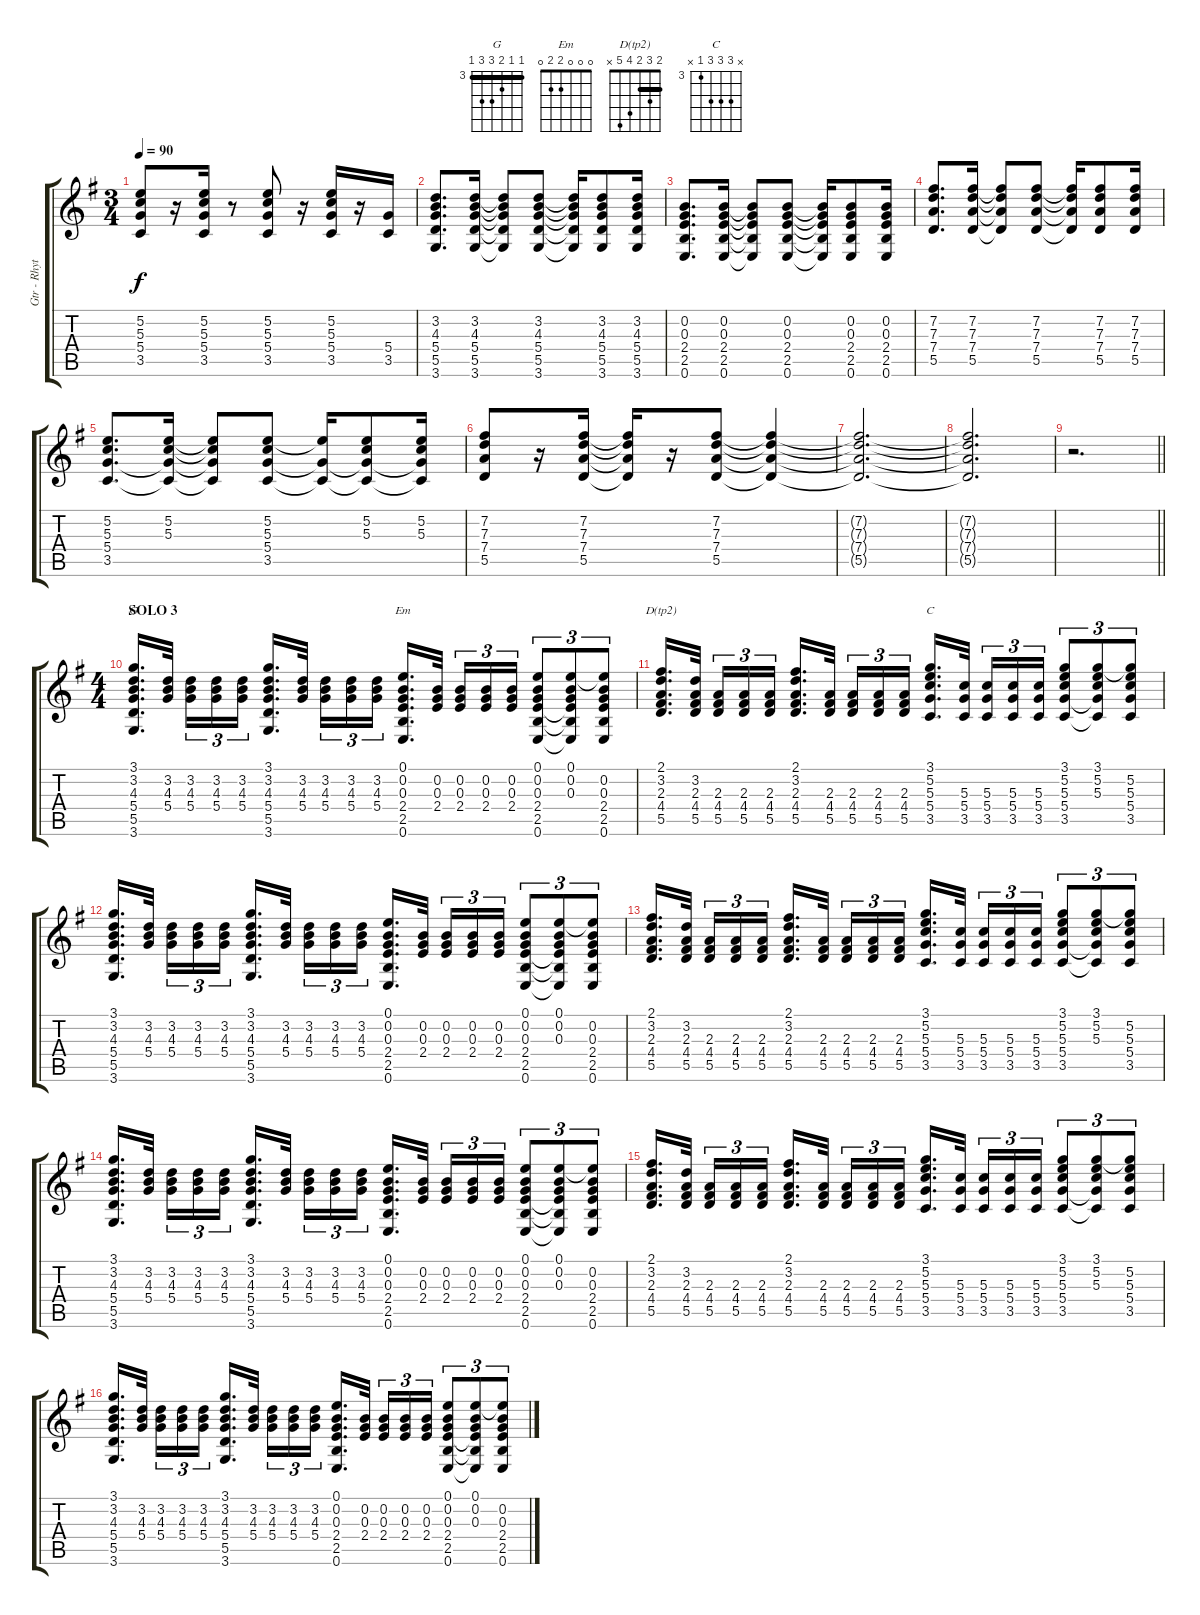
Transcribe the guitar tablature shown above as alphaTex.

\track ("Gtr - Rhythm" "Gtr - Rhyt") {instrument overdrivenguitar}
\staff {score tabs}
\tuning (E4 B3 G3 D3 A2 E2) {hide}
\chord ("G" 3 3 4 5 5 3) {firstfret 3 barre 3}
\chord ("Em" 0 0 0 2 2 0)
\chord ("D(tp2)" 2 3 2 4 5 x) {barre 2}
\chord ("C" x 5 5 5 3 x) {firstfret 3}
\ts (3 4)
\tempo 90
\clef g2
\ks g
(5.2 5.3 5.4 3.5).8{dy f} r.16 (5.2 5.3 5.4 3.5).16 r.8 (5.2 5.3 5.4 3.5).8 r.16 (5.2 5.3 5.4 3.5).16 r.16 (5.4 3.5).16 |
(3.2 4.3 5.4 5.5 3.6).8{d} (3.2 4.3 5.4 5.5 3.6).16 (3.2{t} 4.3{t} 5.4{t} 5.5{t} 3.6{t}).8 (3.2 4.3 5.4 5.5 3.6).8 (3.2{t} 4.3{t} 5.4{t} 5.5{t} 3.6{t}).16 (3.2 4.3 5.4 5.5 3.6).8 (3.2 4.3 5.4 5.5 3.6).16 |
(0.2 0.3 2.4 2.5 0.6).8{d} (0.2 0.3 2.4 2.5 0.6).16 (0.2{t} 0.3{t} 2.4{t} 2.5{t} 0.6{t}).8 (0.2 0.3 2.4 2.5 0.6).8 (0.2{t} 0.3{t} 2.4{t} 2.5{t} 0.6{t}).16 (0.2 0.3 2.4 2.5 0.6).8 (0.2 0.3 2.4 2.5 0.6).16 |
(7.2 7.3 7.4 5.5).8{d} (7.2 7.3 7.4 5.5).16 (7.2{t} 7.3{t} 7.4{t} 5.5{t}).8 (7.2 7.3 7.4 5.5).8 (7.2{t} 7.3{t} 7.4{t} 5.5{t}).16 (7.2 7.3 7.4 5.5).8 (7.2 7.3 7.4 5.5).16 |
(5.2 5.3 5.4 3.5).8{d} (5.2 5.3 5.4{t} 3.5{t}).16 (5.2{t} 5.3{t} 5.4{t} 3.5{t}).8 (5.2 5.3 5.4 3.5).8 (5.2{t} 5.4{t} 3.5{t}).16 (5.2 5.3 5.4{t} 3.5{t}).8 (5.2 5.3 5.4{t} 3.5{t}).16 |
(7.2 7.3 7.4 5.5).8 r.16 (7.2 7.3 7.4 5.5).16 (7.2{t} 7.3{t} 7.4{t} 5.5{t}).16 r.16 (7.2 7.3 7.4 5.5).8 (7.2{t} 7.3{t} 7.4{t} 5.5{t}).4 |
(7.2{t} 7.3{t} 7.4{t} 5.5{t}).2{d} |
(7.2{t} 7.3{t} 7.4{t} 5.5{t}).2{d} |
\barLineRight lightlight
r.2{d} |
\ts (4 4)
\section ("" "SOLO 3")
(3.1 3.2 4.3 5.4 5.5 3.6).16{d ch "G"} (3.2 4.3 5.4).32{beam splitsecondary} (3.2 4.3 5.4).16{tu (3 2)} (3.2 4.3 5.4).16{tu (3 2)} (3.2 4.3 5.4).16{tu (3 2)} (3.1 3.2 4.3 5.4 5.5 3.6).16{d} (3.2 4.3 5.4).32{beam splitsecondary} (3.2 4.3 5.4).16{tu (3 2)} (3.2 4.3 5.4).16{tu (3 2)} (3.2 4.3 5.4).16{tu (3 2)} (0.1 0.2 0.3 2.4 2.5 0.6).16{d ch "Em"} (0.2 0.3 2.4).32{beam splitsecondary} (0.2 0.3 2.4).16{tu (3 2)} (0.2 0.3 2.4).16{tu (3 2)} (0.2 0.3 2.4).16{tu (3 2)} (0.1 0.2 0.3 2.4 2.5 0.6).8{tu (3 2)} (0.1 0.2 0.3 2.4{t} 2.5{t} 0.6{t}).8{tu (3 2)} (0.1{t} 0.2 0.3 2.4 2.5 0.6).8{tu (3 2)} |
(2.1 3.2 2.3 4.4 5.5).16{d ch "D(tp2)"} (3.2 2.3 4.4 5.5).32{beam splitsecondary} (2.3 4.4 5.5).16{tu (3 2)} (2.3 4.4 5.5).16{tu (3 2)} (2.3 4.4 5.5).16{tu (3 2)} (2.1 3.2 2.3 4.4 5.5).16{d} (2.3 4.4 5.5).32{beam splitsecondary} (2.3 4.4 5.5).16{tu (3 2)} (2.3 4.4 5.5).16{tu (3 2)} (2.3 4.4 5.5).16{tu (3 2)} (3.1 5.2 5.3 5.4 3.5).16{d ch "C"} (5.3 5.4 3.5).32{beam splitsecondary} (5.3 5.4 3.5).16{tu (3 2)} (5.3 5.4 3.5).16{tu (3 2)} (5.3 5.4 3.5).16{tu (3 2)} (3.1 5.2 5.3 5.4 3.5).8{tu (3 2)} (3.1 5.2 5.3 5.4{t} 3.5{t}).8{tu (3 2)} (3.1{t} 5.2 5.3 5.4 3.5).8{tu (3 2)} |
(3.1 3.2 4.3 5.4 5.5 3.6).16{d} (3.2 4.3 5.4).32{beam splitsecondary} (3.2 4.3 5.4).16{tu (3 2)} (3.2 4.3 5.4).16{tu (3 2)} (3.2 4.3 5.4).16{tu (3 2)} (3.1 3.2 4.3 5.4 5.5 3.6).16{d} (3.2 4.3 5.4).32{beam splitsecondary} (3.2 4.3 5.4).16{tu (3 2)} (3.2 4.3 5.4).16{tu (3 2)} (3.2 4.3 5.4).16{tu (3 2)} (0.1 0.2 0.3 2.4 2.5 0.6).16{d} (0.2 0.3 2.4).32{beam splitsecondary} (0.2 0.3 2.4).16{tu (3 2)} (0.2 0.3 2.4).16{tu (3 2)} (0.2 0.3 2.4).16{tu (3 2)} (0.1 0.2 0.3 2.4 2.5 0.6).8{tu (3 2)} (0.1 0.2 0.3 2.4{t} 2.5{t} 0.6{t}).8{tu (3 2)} (0.1{t} 0.2 0.3 2.4 2.5 0.6).8{tu (3 2)} |
(2.1 3.2 2.3 4.4 5.5).16{d} (3.2 2.3 4.4 5.5).32{beam splitsecondary} (2.3 4.4 5.5).16{tu (3 2)} (2.3 4.4 5.5).16{tu (3 2)} (2.3 4.4 5.5).16{tu (3 2)} (2.1 3.2 2.3 4.4 5.5).16{d} (2.3 4.4 5.5).32{beam splitsecondary} (2.3 4.4 5.5).16{tu (3 2)} (2.3 4.4 5.5).16{tu (3 2)} (2.3 4.4 5.5).16{tu (3 2)} (3.1 5.2 5.3 5.4 3.5).16{d} (5.3 5.4 3.5).32{beam splitsecondary} (5.3 5.4 3.5).16{tu (3 2)} (5.3 5.4 3.5).16{tu (3 2)} (5.3 5.4 3.5).16{tu (3 2)} (3.1 5.2 5.3 5.4 3.5).8{tu (3 2)} (3.1 5.2 5.3 5.4{t} 3.5{t}).8{tu (3 2)} (3.1{t} 5.2 5.3 5.4 3.5).8{tu (3 2)} |
(3.1 3.2 4.3 5.4 5.5 3.6).16{d} (3.2 4.3 5.4).32{beam splitsecondary} (3.2 4.3 5.4).16{tu (3 2)} (3.2 4.3 5.4).16{tu (3 2)} (3.2 4.3 5.4).16{tu (3 2)} (3.1 3.2 4.3 5.4 5.5 3.6).16{d} (3.2 4.3 5.4).32{beam splitsecondary} (3.2 4.3 5.4).16{tu (3 2)} (3.2 4.3 5.4).16{tu (3 2)} (3.2 4.3 5.4).16{tu (3 2)} (0.1 0.2 0.3 2.4 2.5 0.6).16{d} (0.2 0.3 2.4).32{beam splitsecondary} (0.2 0.3 2.4).16{tu (3 2)} (0.2 0.3 2.4).16{tu (3 2)} (0.2 0.3 2.4).16{tu (3 2)} (0.1 0.2 0.3 2.4 2.5 0.6).8{tu (3 2)} (0.1 0.2 0.3 2.4{t} 2.5{t} 0.6{t}).8{tu (3 2)} (0.1{t} 0.2 0.3 2.4 2.5 0.6).8{tu (3 2)} |
(2.1 3.2 2.3 4.4 5.5).16{d} (3.2 2.3 4.4 5.5).32{beam splitsecondary} (2.3 4.4 5.5).16{tu (3 2)} (2.3 4.4 5.5).16{tu (3 2)} (2.3 4.4 5.5).16{tu (3 2)} (2.1 3.2 2.3 4.4 5.5).16{d} (2.3 4.4 5.5).32{beam splitsecondary} (2.3 4.4 5.5).16{tu (3 2)} (2.3 4.4 5.5).16{tu (3 2)} (2.3 4.4 5.5).16{tu (3 2)} (3.1 5.2 5.3 5.4 3.5).16{d} (5.3 5.4 3.5).32{beam splitsecondary} (5.3 5.4 3.5).16{tu (3 2)} (5.3 5.4 3.5).16{tu (3 2)} (5.3 5.4 3.5).16{tu (3 2)} (3.1 5.2 5.3 5.4 3.5).8{tu (3 2)} (3.1 5.2 5.3 5.4{t} 3.5{t}).8{tu (3 2)} (3.1{t} 5.2 5.3 5.4 3.5).8{tu (3 2)} |
(3.1 3.2 4.3 5.4 5.5 3.6).16{d} (3.2 4.3 5.4).32{beam splitsecondary} (3.2 4.3 5.4).16{tu (3 2)} (3.2 4.3 5.4).16{tu (3 2)} (3.2 4.3 5.4).16{tu (3 2)} (3.1 3.2 4.3 5.4 5.5 3.6).16{d} (3.2 4.3 5.4).32{beam splitsecondary} (3.2 4.3 5.4).16{tu (3 2)} (3.2 4.3 5.4).16{tu (3 2)} (3.2 4.3 5.4).16{tu (3 2)} (0.1 0.2 0.3 2.4 2.5 0.6).16{d} (0.2 0.3 2.4).32{beam splitsecondary} (0.2 0.3 2.4).16{tu (3 2)} (0.2 0.3 2.4).16{tu (3 2)} (0.2 0.3 2.4).16{tu (3 2)} (0.1 0.2 0.3 2.4 2.5 0.6).8{tu (3 2)} (0.1 0.2 0.3 2.4{t} 2.5{t} 0.6{t}).8{tu (3 2)} (0.1{t} 0.2 0.3 2.4 2.5 0.6).8{tu (3 2)}
